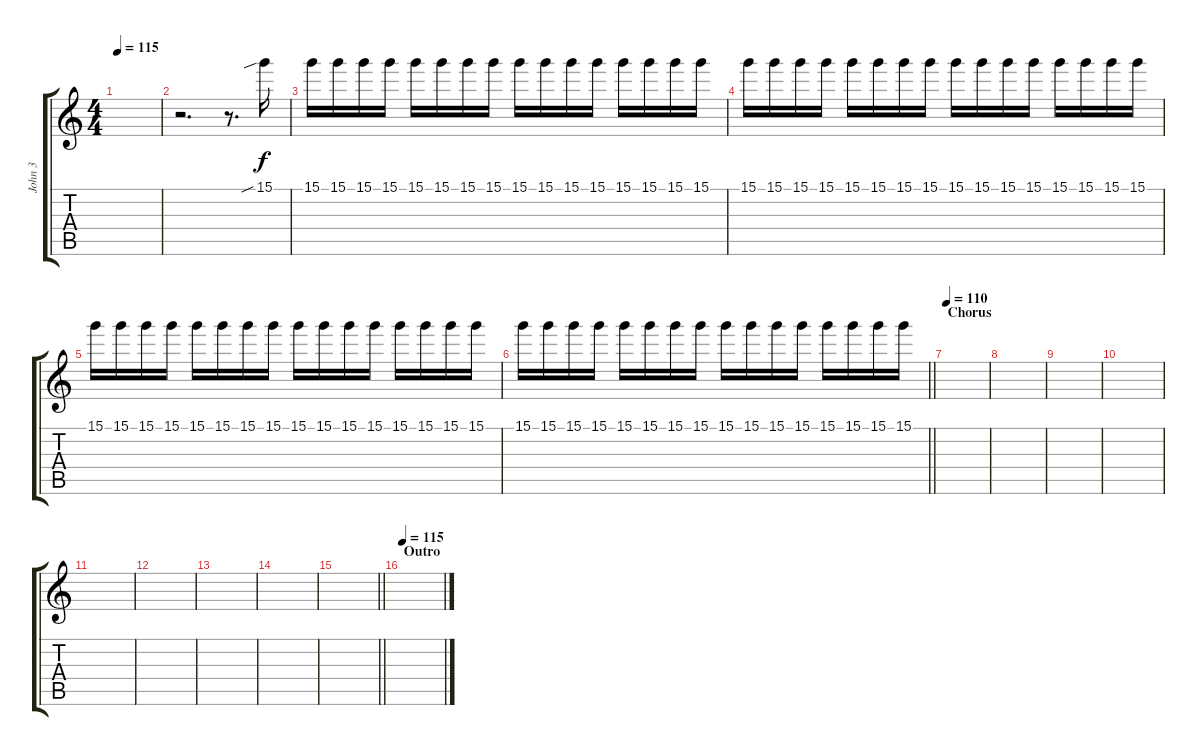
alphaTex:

\track ("John 3" "John 3") {instrument electricguitarclean}
\staff {score tabs}
\tuning (E4 B3 G3 D3 A2 E2) {hide}
\ts (4 4)
\tempo 115
\clef g2
\ks c
|
r.2{d} r.8{d} 15.1{sib}.16 |
15.1.16 15.1.16 15.1.16 15.1.16 15.1.16 15.1.16 15.1.16 15.1.16 15.1.16 15.1.16 15.1.16 15.1.16 15.1.16 15.1.16 15.1.16 15.1.16 |
15.1.16 15.1.16 15.1.16 15.1.16 15.1.16 15.1.16 15.1.16 15.1.16 15.1.16 15.1.16 15.1.16 15.1.16 15.1.16 15.1.16 15.1.16 15.1.16 |
15.1.16 15.1.16 15.1.16 15.1.16 15.1.16 15.1.16 15.1.16 15.1.16 15.1.16 15.1.16 15.1.16 15.1.16 15.1.16 15.1.16 15.1.16 15.1.16 |
\barLineRight lightlight
15.1.16 15.1.16 15.1.16 15.1.16 15.1.16 15.1.16 15.1.16 15.1.16 15.1.16 15.1.16 15.1.16 15.1.16 15.1.16 15.1.16 15.1.16 15.1.16 |
\section ("" "Chorus")
\tempo 110
|
|
|
|
|
|
|
|
\barLineRight lightlight
|
\section ("" "Outro")
\tempo 115
